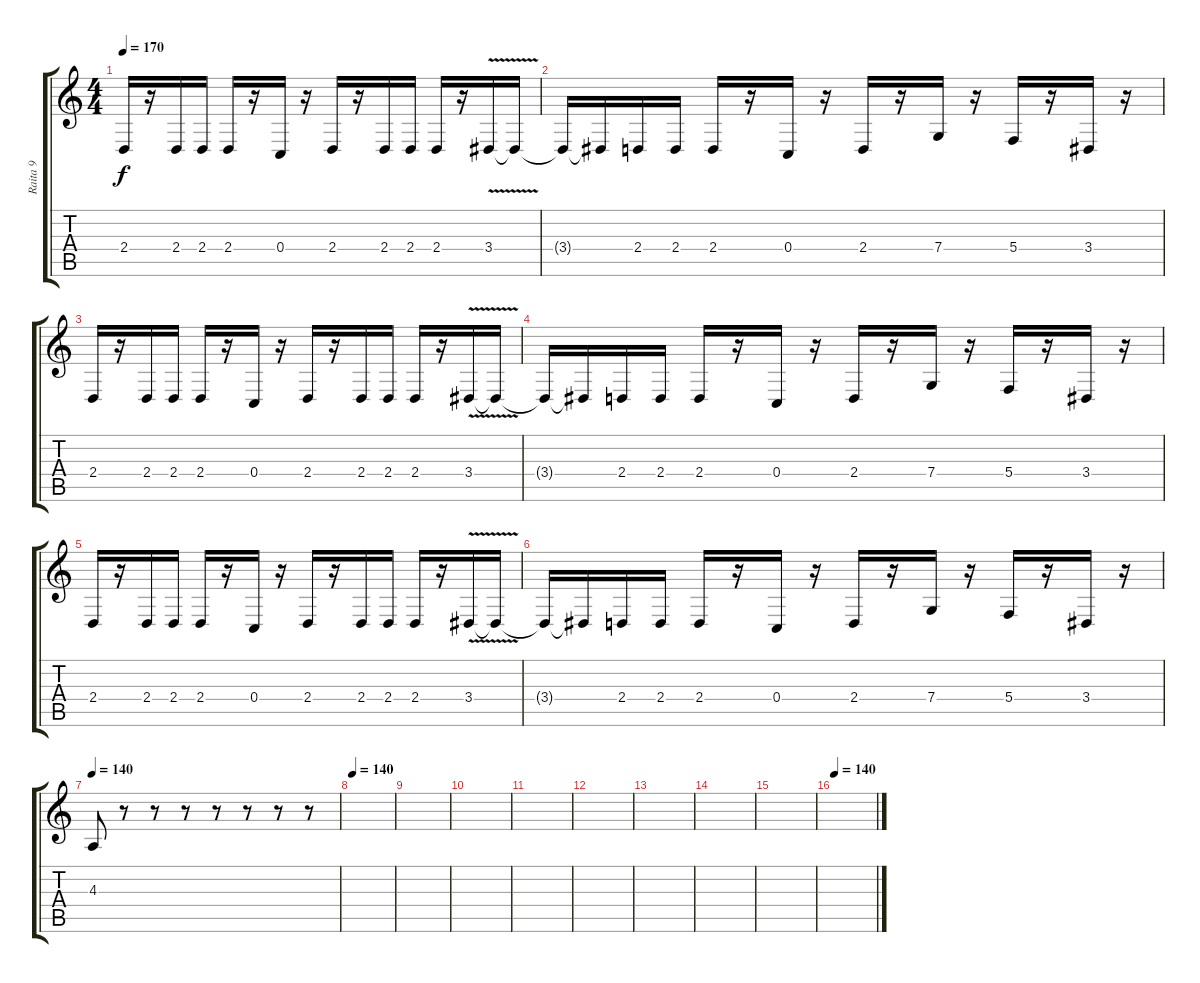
\track ("Raita 9" "Raita 9") {instrument violin}
\staff {score tabs}
\tuning (D4 A3 F3 C3 G2 D2) {hide}
\ts (4 4)
\tempo 170
\clef g2
\ks c
2.4.16{dy f} r.16 2.4.16 2.4.16 2.4.16 r.16 0.4.16 r.16 2.4.16 r.16 2.4.16 2.4.16 2.4.16 r.16 3.4{v}.16 3.4{t}.16 |
3.4{t}.16 3.4{t}.16 2.4.16 2.4.16 2.4.16 r.16 0.4.16 r.16 2.4.16 r.16 7.4.16 r.16 5.4.16 r.16 3.4.16 r.16 |
2.4.16 r.16 2.4.16 2.4.16 2.4.16 r.16 0.4.16 r.16 2.4.16 r.16 2.4.16 2.4.16 2.4.16 r.16 3.4{v}.16 3.4{t}.16 |
3.4{t}.16 3.4{t}.16 2.4.16 2.4.16 2.4.16 r.16 0.4.16 r.16 2.4.16 r.16 7.4.16 r.16 5.4.16 r.16 3.4.16 r.16 |
2.4.16 r.16 2.4.16 2.4.16 2.4.16 r.16 0.4.16 r.16 2.4.16 r.16 2.4.16 2.4.16 2.4.16 r.16 3.4{v}.16 3.4{t}.16 |
3.4{t}.16 3.4{t}.16 2.4.16 2.4.16 2.4.16 r.16 0.4.16 r.16 2.4.16 r.16 7.4.16 r.16 5.4.16 r.16 3.4.16 r.16 |
\tempo 140
4.3.8 r.8 r.8 r.8 r.8 r.8 r.8 r.8 |
\tempo 140
|
|
|
|
|
|
|
|
\tempo 140
